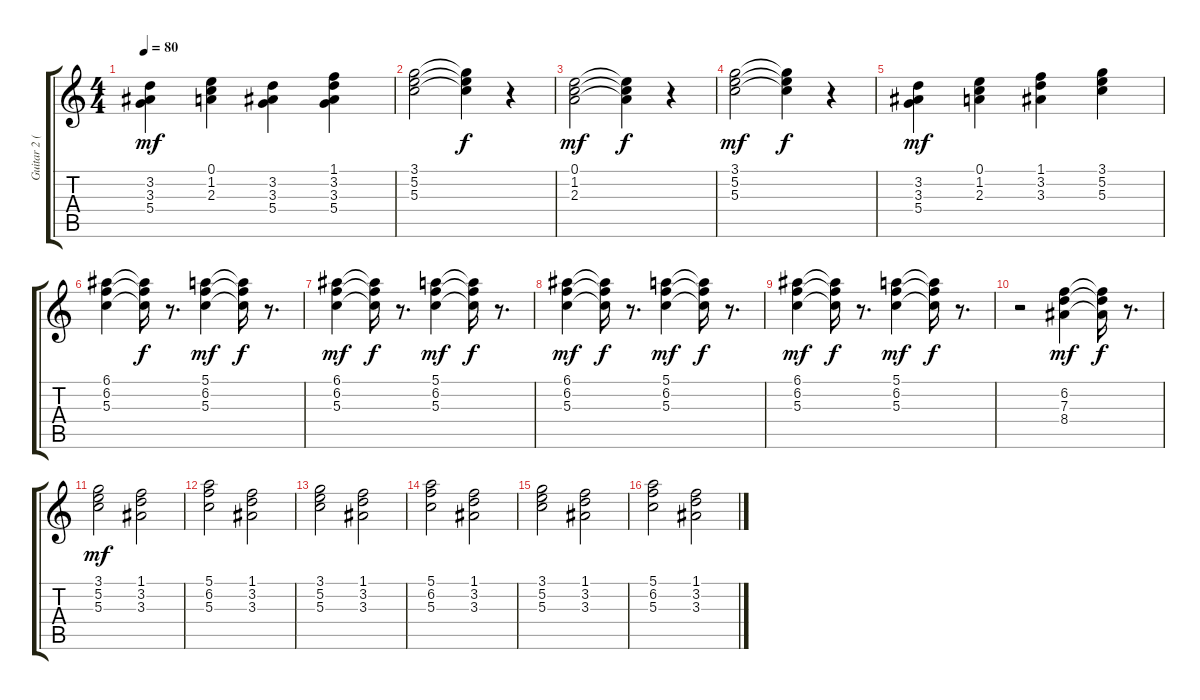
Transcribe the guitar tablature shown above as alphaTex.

\track ("Guitar 2 (Rythm)" "Guitar 2 (") {instrument overdrivenguitar}
\staff {score tabs}
\tuning (E4 B3 G3 D3 A2 E2) {hide}
\ts (4 4)
\tempo 80
\clef g2
\ks c
(3.2 3.3 5.4).4{dy mf} (0.1 1.2 2.3).4 (3.2 3.3 5.4).4 (1.1 3.2 3.3 5.4).4 |
(3.1 5.2 5.3).2 (3.1{t} 5.2{t} 5.3{t}).4{dy f} r.4 |
(0.1 1.2 2.3).2{dy mf} (0.1{t} 1.2{t} 2.3{t}).4{dy f} r.4 |
(3.1 5.2 5.3).2{dy mf} (3.1{t} 5.2{t} 5.3{t}).4{dy f} r.4 |
(3.2 3.3 5.4).4{dy mf} (0.1 1.2 2.3).4 (1.1 3.2 3.3).4 (3.1 5.2 5.3).4 |
(6.1 6.2 5.3).4 (6.1{t} 6.2{t} 5.3{t}).16{dy f} r.8{d} (5.1 6.2 5.3).4{dy mf} (5.1{t} 6.2{t} 5.3{t}).16{dy f} r.8{d} |
(6.1 6.2 5.3).4{dy mf} (6.1{t} 6.2{t} 5.3{t}).16{dy f} r.8{d} (5.1 6.2 5.3).4{dy mf} (5.1{t} 6.2{t} 5.3{t}).16{dy f} r.8{d} |
(6.1 6.2 5.3).4{dy mf} (6.1{t} 6.2{t} 5.3{t}).16{dy f} r.8{d} (5.1 6.2 5.3).4{dy mf} (5.1{t} 6.2{t} 5.3{t}).16{dy f} r.8{d} |
(6.1 6.2 5.3).4{dy mf} (6.1{t} 6.2{t} 5.3{t}).16{dy f} r.8{d} (5.1 6.2 5.3).4{dy mf} (5.1{t} 6.2{t} 5.3{t}).16{dy f} r.8{d} |
r.2 (6.2 7.3 8.4).4{dy mf} (6.2{t} 7.3{t} 8.4{t}).16{dy f} r.8{d} |
(3.1 5.2 5.3).2{dy mf} (1.1 3.2 3.3).2 |
(5.1 6.2 5.3).2 (1.1 3.2 3.3).2 |
(3.1 5.2 5.3).2 (1.1 3.2 3.3).2 |
(5.1 6.2 5.3).2 (1.1 3.2 3.3).2 |
(3.1 5.2 5.3).2 (1.1 3.2 3.3).2 |
(5.1 6.2 5.3).2 (1.1 3.2 3.3).2
